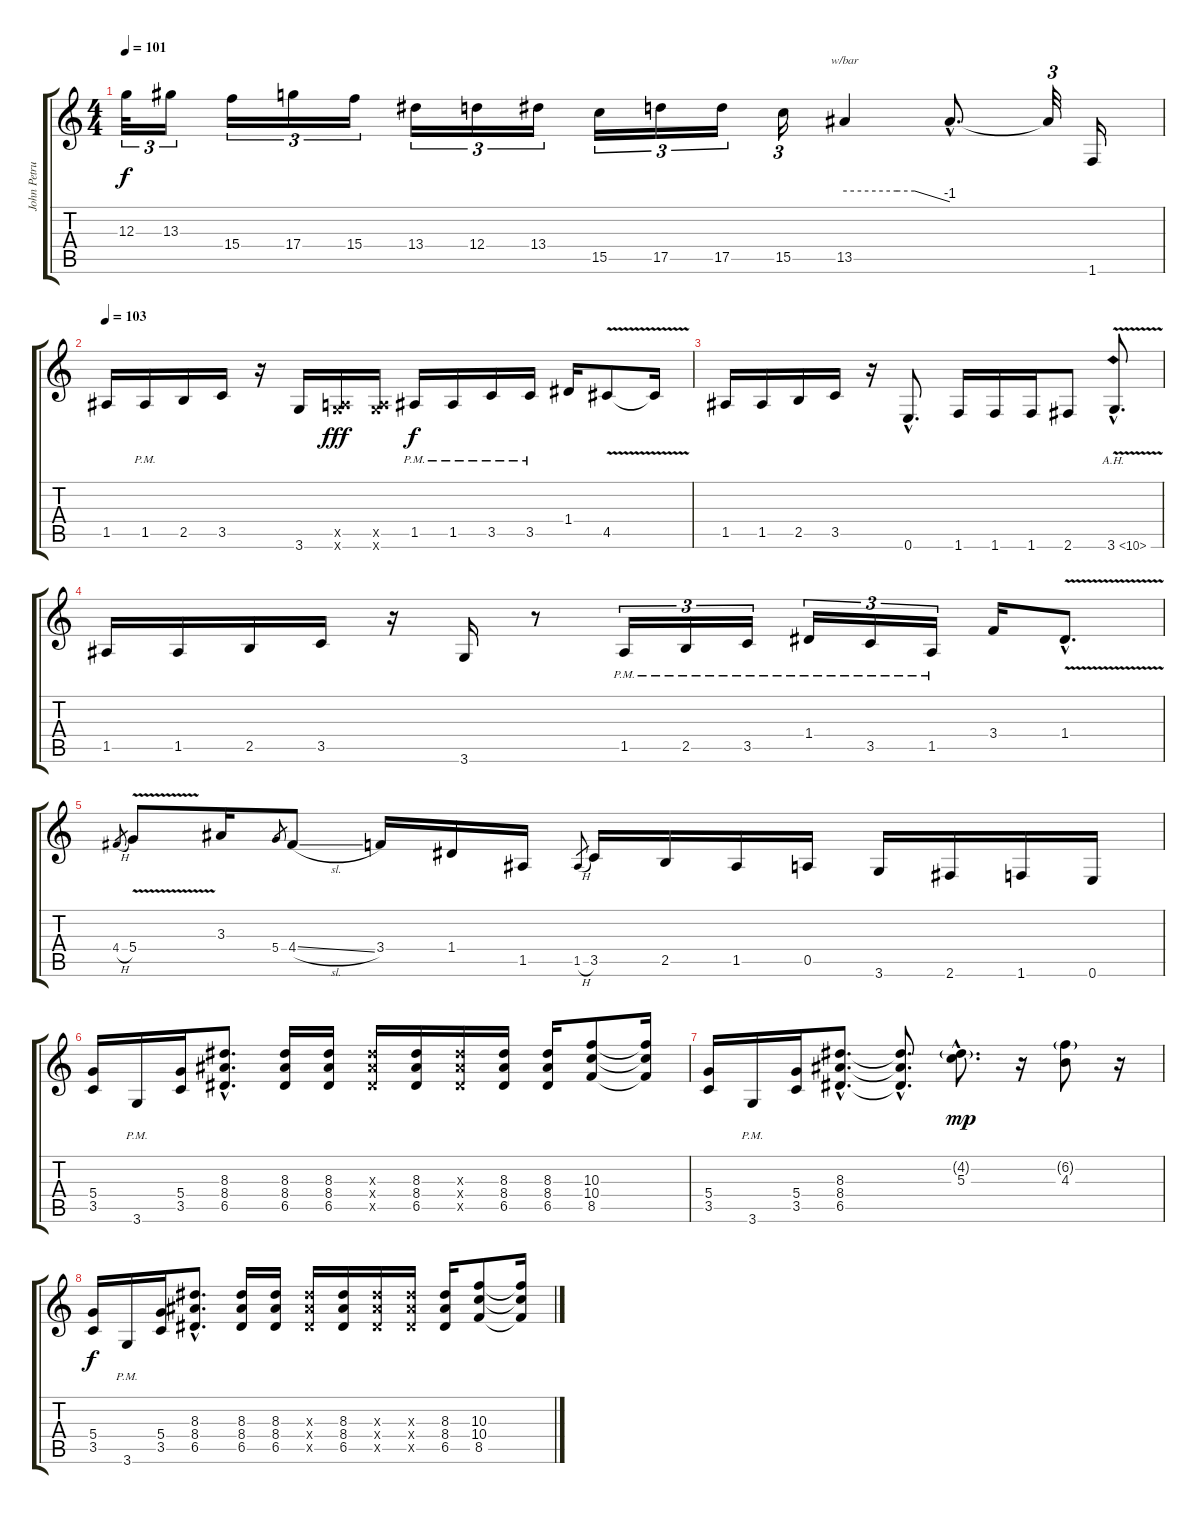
\track ("John Petrucci" "John Petru") {instrument overdrivenguitar}
\staff {score tabs}
\tuning (E4 B3 G3 D3 A2 E2) {hide}
\ts (4 4)
\tempo 101
\clef g2
\ks c
12.3{t}.32{tu (3 2) dy f} 13.3.16{tu (3 2)} 15.4.16{tu (3 2)} 17.4.16{tu (3 2)} 15.4.16{tu (3 2)} 13.4.16{tu (3 2)} 12.4.16{tu (3 2)} 13.4.16{tu (3 2)} 15.5.16{tu (3 2)} 17.5.16{tu (3 2)} 17.5.16{tu (3 2)} 15.5.16{tu (3 2)} 13.5.4{tbe (custom default 0 0 30 0 40 0 60 -4)} 13.5{hac t}.8{d} 13.5{t}.32{tu (3 2)} 1.6.16 |
\tempo 103
1.5.16 1.5{pm}.16 2.5.16 3.5.16 r.16 3.6.16 (0.5{x} 3.6{x}).16{dy fff} (0.5{x} 3.6{x}).16 1.5{pm}.16{dy f} 1.5{pm}.16 3.5{pm}.16 3.5{pm}.16 1.4.16 4.5{v}.8 4.5{t}.16 |
1.5.16 1.5.16 2.5.16 3.5.16 r.16 0.6{hac}.8{d} 1.6.16 1.6.16 1.6.16 2.6.8 3.6{ah 7 v hac}.8{d} |
1.5.16 1.5.16 2.5.16 3.5.16 r.16 3.6.16 r.8 1.5{pm}.16{tu (3 2)} 2.5{pm}.16{tu (3 2)} 3.5{pm}.16{tu (3 2)} 1.4{pm}.16{tu (3 2)} 3.5{pm}.16{tu (3 2)} 1.5{pm}.16{tu (3 2)} 3.4.16 1.4{v hac}.8{d} |
4.4{h}.8{gr} 5.4{v}.8 3.3.16 5.4.8{gr} 4.4{sl}.8 3.4.16 1.4.16 1.5.16 1.5{h}.8{gr} 3.5.16 2.5.16 1.5.16 0.5.16 3.6.16 2.6.16 1.6.16 0.6.16 |
(5.4 3.5).16 3.6{pm}.16 (5.4 3.5).16 (8.3{hac} 8.4{hac} 6.5{hac}).8{d} (8.3 8.4 6.5).16 (8.3 8.4 6.5).16 (8.3{x} 8.4{x} 6.5{x}).16 (8.3 8.4 6.5).16 (8.3{x} 8.4{x} 6.5{x}).16 (8.3 8.4 6.5).16 (8.3 8.4 6.5).16 (10.3 10.4 8.5).8 (10.3{t} 10.4{t} 8.5{t}).16 |
(5.4 3.5).16 3.6{pm}.16 (5.4 3.5).16 (8.3{hac} 8.4{hac} 6.5{hac}).8{d} (8.3{hac t} 8.4{hac t} 6.5{hac t}).8{d} (4.2{g hac} 5.3{hac}).8{d dy mp} r.16 (6.2{g} 4.3).8 r.16 |
(5.4 3.5).16{dy f} 3.6{pm}.16 (5.4 3.5).16 (8.3{hac} 8.4{hac} 6.5{hac}).8{d} (8.3 8.4 6.5).16 (8.3 8.4 6.5).16 (8.3{x} 8.4{x} 6.5{x}).16 (8.3 8.4 6.5).16 (8.3{x} 8.4{x} 6.5{x}).16 (8.3{x} 8.4{x} 6.5{x}).16 (8.3 8.4 6.5).16 (10.3 10.4 8.5).8 (10.3{t} 10.4{t} 8.5{t}).16
